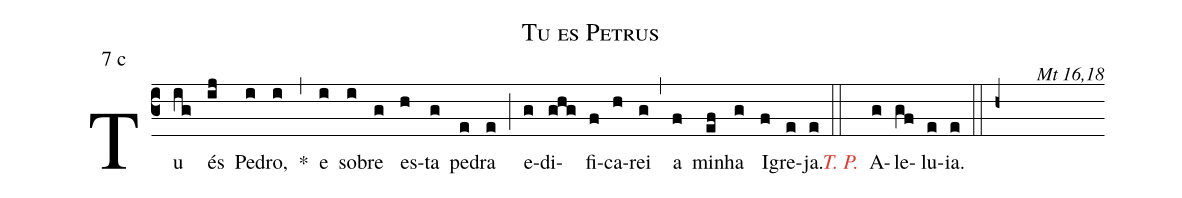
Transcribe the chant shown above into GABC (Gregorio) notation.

name: Tu es Petrus;
mode: 7;
mode-differentia: c;
commentary: Mt 16,18;
%%
(c3)

Tu(ig) és(ij) Pe(i)dro,(i) *(,) e(i) so(i)bre(g) es(h)ta(g) pe(e)dra(e) (;) e(g)di(ghg)fi(f)ca(h)rei(g) (,) a(f) mi(ef)nha(g) I(f)gre(e)ja.(e)

(::)

<nlba><c><i>T. P.</i></c>() A</nlba>(g)le(gf)lu(e)ia.(e)

(::)

(h+)
